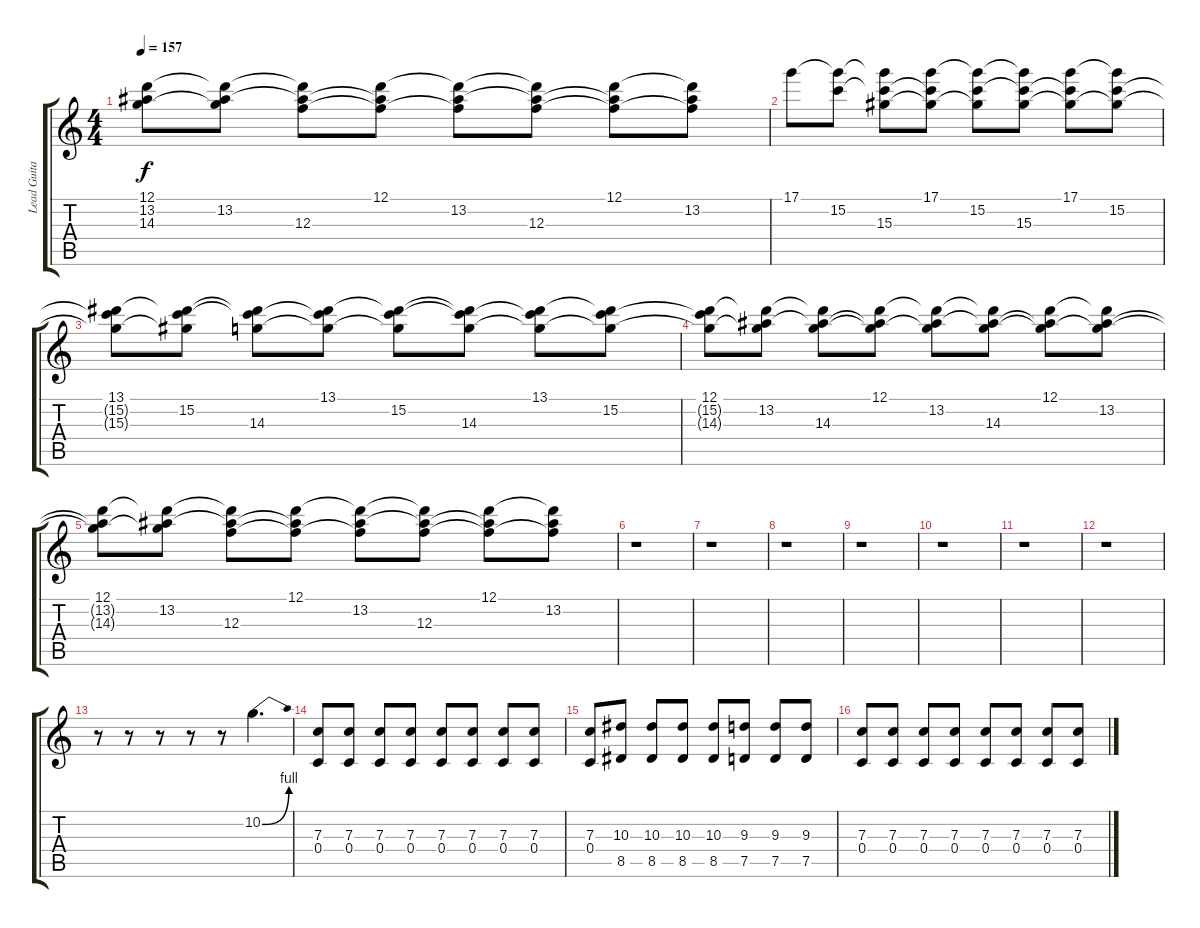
\track ("Lead Guitar " "Lead Guita") {instrument distortionguitar}
\staff {score tabs}
\tuning (D4 A3 F3 C3 G2 C2) {hide}
\ts (4 4)
\tempo 157
\clef g2
\ks c
(12.1 13.2{t} 14.3{t}).8{dy f} (12.1{t} 13.2 14.3{t}).8 (12.1{t} 13.2{t} 12.3).8 (12.1 13.2{t} 12.3{t}).8 (12.1{t} 13.2 12.3{t}).8 (12.1{t} 13.2{t} 12.3).8 (12.1 13.2{t} 12.3{t}).8 (12.1{t} 13.2 12.3{t}).8 |
17.1.8 (17.1{t} 15.2).8 (17.1{t} 15.2{t} 15.3).8 (17.1 15.2{t} 15.3{t}).8 (17.1{t} 15.2 15.3{t}).8 (17.1{t} 15.2{t} 15.3).8 (17.1 15.2{t} 15.3{t}).8 (17.1{t} 15.2 15.3{t}).8 |
(13.1 15.2{t} 15.3{t}).8 (13.1{t} 15.2 15.3{t}).8 (13.1{t} 15.2{t} 14.3).8 (13.1 15.2{t} 14.3{t}).8 (13.1{t} 15.2 14.3{t}).8 (13.1{t} 15.2{t} 14.3).8 (13.1 15.2{t} 14.3{t}).8 (13.1{t} 15.2 14.3{t}).8 |
(12.1 15.2{t} 14.3{t}).8 (12.1{t} 13.2 14.3{t}).8 (12.1{t} 13.2{t} 14.3).8 (12.1 13.2{t} 14.3{t}).8 (12.1{t} 13.2 14.3{t}).8 (12.1{t} 13.2{t} 14.3).8 (12.1 13.2{t} 14.3{t}).8 (12.1{t} 13.2 14.3{t}).8 |
(12.1 13.2{t} 14.3{t}).8 (12.1{t} 13.2 14.3{t}).8 (12.1{t} 13.2{t} 12.3).8 (12.1 13.2{t} 12.3{t}).8 (12.1{t} 13.2 12.3{t}).8 (12.1{t} 13.2{t} 12.3).8 (12.1 13.2{t} 12.3{t}).8 (12.1{t} 13.2 12.3{t}).8 |
r.1 |
r.1 |
r.1 |
r.1 |
r.1 |
r.1 |
r.1 |
r.8 r.8 r.8 r.8 r.8 10.2{be (bend 0 0 60 4)}.4{d} |
(7.3 0.4).8 (7.3 0.4).8 (7.3 0.4).8 (7.3 0.4).8 (7.3 0.4).8 (7.3 0.4).8 (7.3 0.4).8 (7.3 0.4).8 |
(7.3 0.4).8 (10.3 8.5).8 (10.3 8.5).8 (10.3 8.5).8 (10.3 8.5).8 (9.3 7.5).8 (9.3 7.5).8 (9.3 7.5).8 |
(7.3 0.4).8 (7.3 0.4).8 (7.3 0.4).8 (7.3 0.4).8 (7.3 0.4).8 (7.3 0.4).8 (7.3 0.4).8 (7.3 0.4).8
